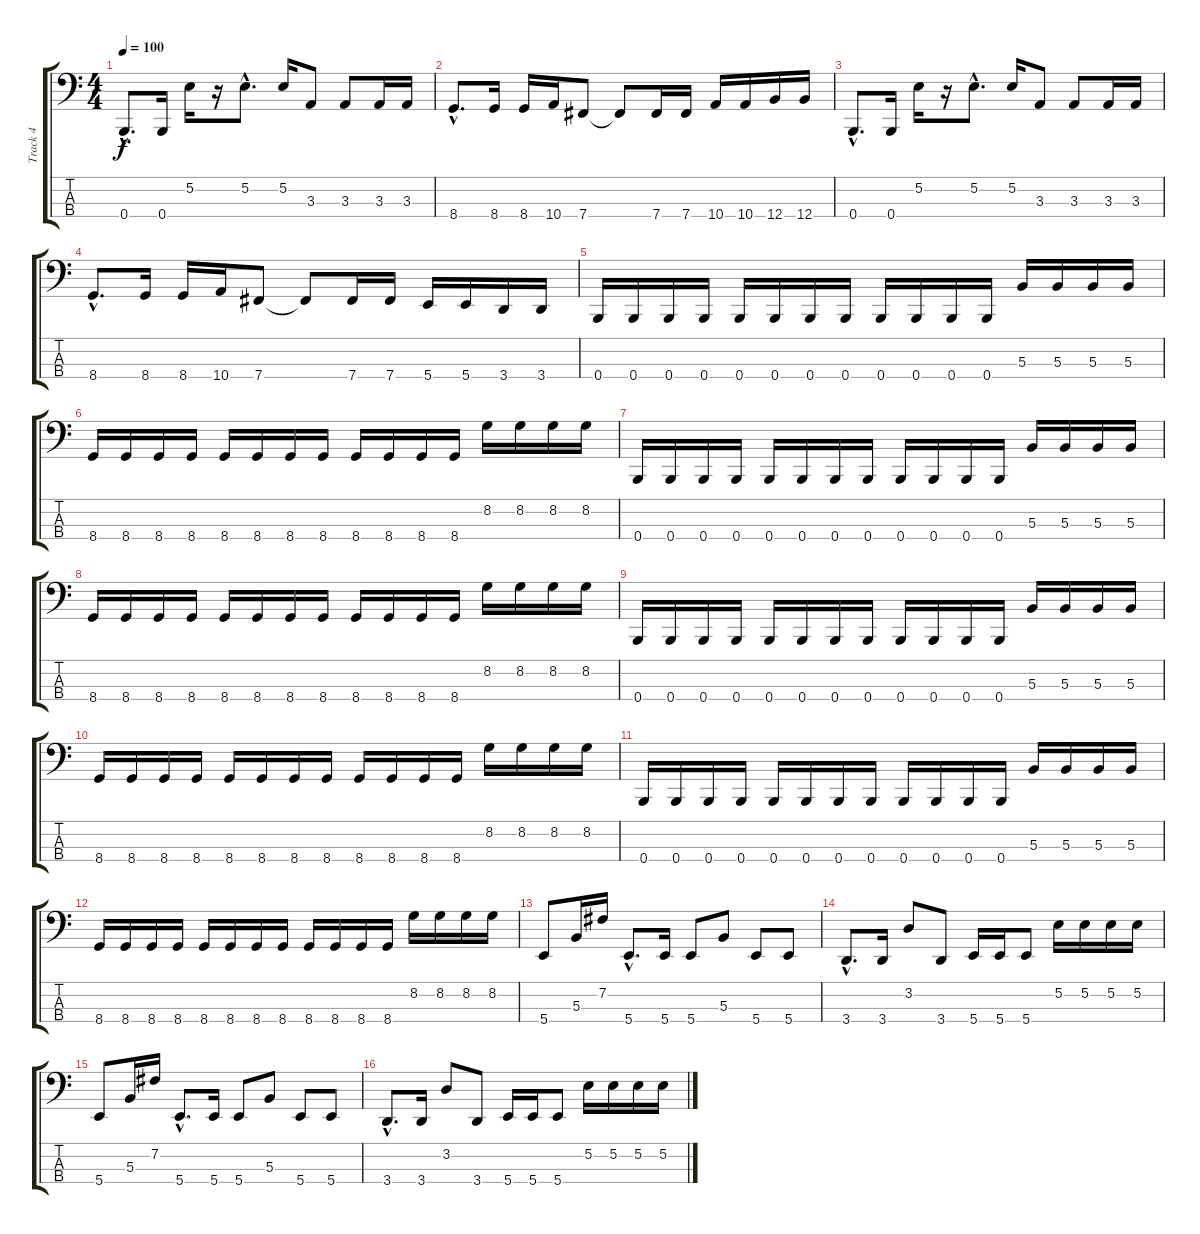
\track ("Track 4" "Track 4") {instrument electricbasspick}
\staff {score tabs}
\tuning (E2 B1 Gb1 B0) {hide}
\ts (4 4)
\tempo 100
\clef f4
\ks c
0.4{hac}.8{d dy f} 0.4.16 5.2.16 r.16 5.2{hac}.8{d} 5.2.16 3.3.8 3.3.8 3.3.16 3.3.16 |
8.4{hac}.8{d} 8.4.16 8.4.16 10.4.16 7.4.8 7.4{t}.8 7.4.16 7.4.16 10.4.16 10.4.16 12.4.16 12.4.16 |
0.4{hac}.8{d} 0.4.16 5.2.16 r.16 5.2{hac}.8{d} 5.2.16 3.3.8 3.3.8 3.3.16 3.3.16 |
8.4{hac}.8{d} 8.4.16 8.4.16 10.4.16 7.4.8 7.4{t}.8 7.4.16 7.4.16 5.4.16 5.4.16 3.4.16 3.4.16 |
0.4.16 0.4.16 0.4.16 0.4.16 0.4.16 0.4.16 0.4.16 0.4.16 0.4.16 0.4.16 0.4.16 0.4.16 5.3.16 5.3.16 5.3.16 5.3.16 |
8.4.16 8.4.16 8.4.16 8.4.16 8.4.16 8.4.16 8.4.16 8.4.16 8.4.16 8.4.16 8.4.16 8.4.16 8.2.16 8.2.16 8.2.16 8.2.16 |
0.4.16 0.4.16 0.4.16 0.4.16 0.4.16 0.4.16 0.4.16 0.4.16 0.4.16 0.4.16 0.4.16 0.4.16 5.3.16 5.3.16 5.3.16 5.3.16 |
8.4.16 8.4.16 8.4.16 8.4.16 8.4.16 8.4.16 8.4.16 8.4.16 8.4.16 8.4.16 8.4.16 8.4.16 8.2.16 8.2.16 8.2.16 8.2.16 |
0.4.16 0.4.16 0.4.16 0.4.16 0.4.16 0.4.16 0.4.16 0.4.16 0.4.16 0.4.16 0.4.16 0.4.16 5.3.16 5.3.16 5.3.16 5.3.16 |
8.4.16 8.4.16 8.4.16 8.4.16 8.4.16 8.4.16 8.4.16 8.4.16 8.4.16 8.4.16 8.4.16 8.4.16 8.2.16 8.2.16 8.2.16 8.2.16 |
0.4.16 0.4.16 0.4.16 0.4.16 0.4.16 0.4.16 0.4.16 0.4.16 0.4.16 0.4.16 0.4.16 0.4.16 5.3.16 5.3.16 5.3.16 5.3.16 |
8.4.16 8.4.16 8.4.16 8.4.16 8.4.16 8.4.16 8.4.16 8.4.16 8.4.16 8.4.16 8.4.16 8.4.16 8.2.16 8.2.16 8.2.16 8.2.16 |
5.4.8 5.3.16 7.2.16 5.4{hac}.8{d} 5.4.16 5.4.8 5.3.8 5.4.8 5.4.8 |
3.4{hac}.8{d} 3.4.16 3.2.8 3.4.8 5.4.16 5.4.16 5.4.8 5.2.16 5.2.16 5.2.16 5.2.16 |
5.4.8 5.3.16 7.2.16 5.4{hac}.8{d} 5.4.16 5.4.8 5.3.8 5.4.8 5.4.8 |
3.4{hac}.8{d} 3.4.16 3.2.8 3.4.8 5.4.16 5.4.16 5.4.8 5.2.16 5.2.16 5.2.16 5.2.16
